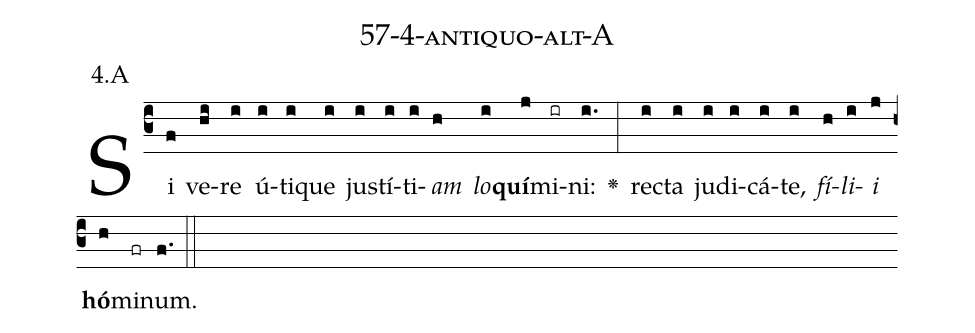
name: 57-4-antiquo-alt-A;
annotation: 4.A;
%%
(c3)Si(f) ve(hi)re(i) ú(i)ti(i)que(i) jus(i)tí(i)ti(i)<i>am</i>(h) <i>lo</i>(i)<b>quí</b>(j)mi(ir)ni:(i.) <v>\greheightstar</v>(:) rec(i)ta(i) ju(i)di(i)cá(i)te,(i) <i>fí</i>(h)<i>li</i>(i)<i>i</i>(j) <b>hó</b>(h)mi(fr)num.(f.) (::)


%E(i) u(h) o(i) u(j) a(h) e.(f.) (::)
